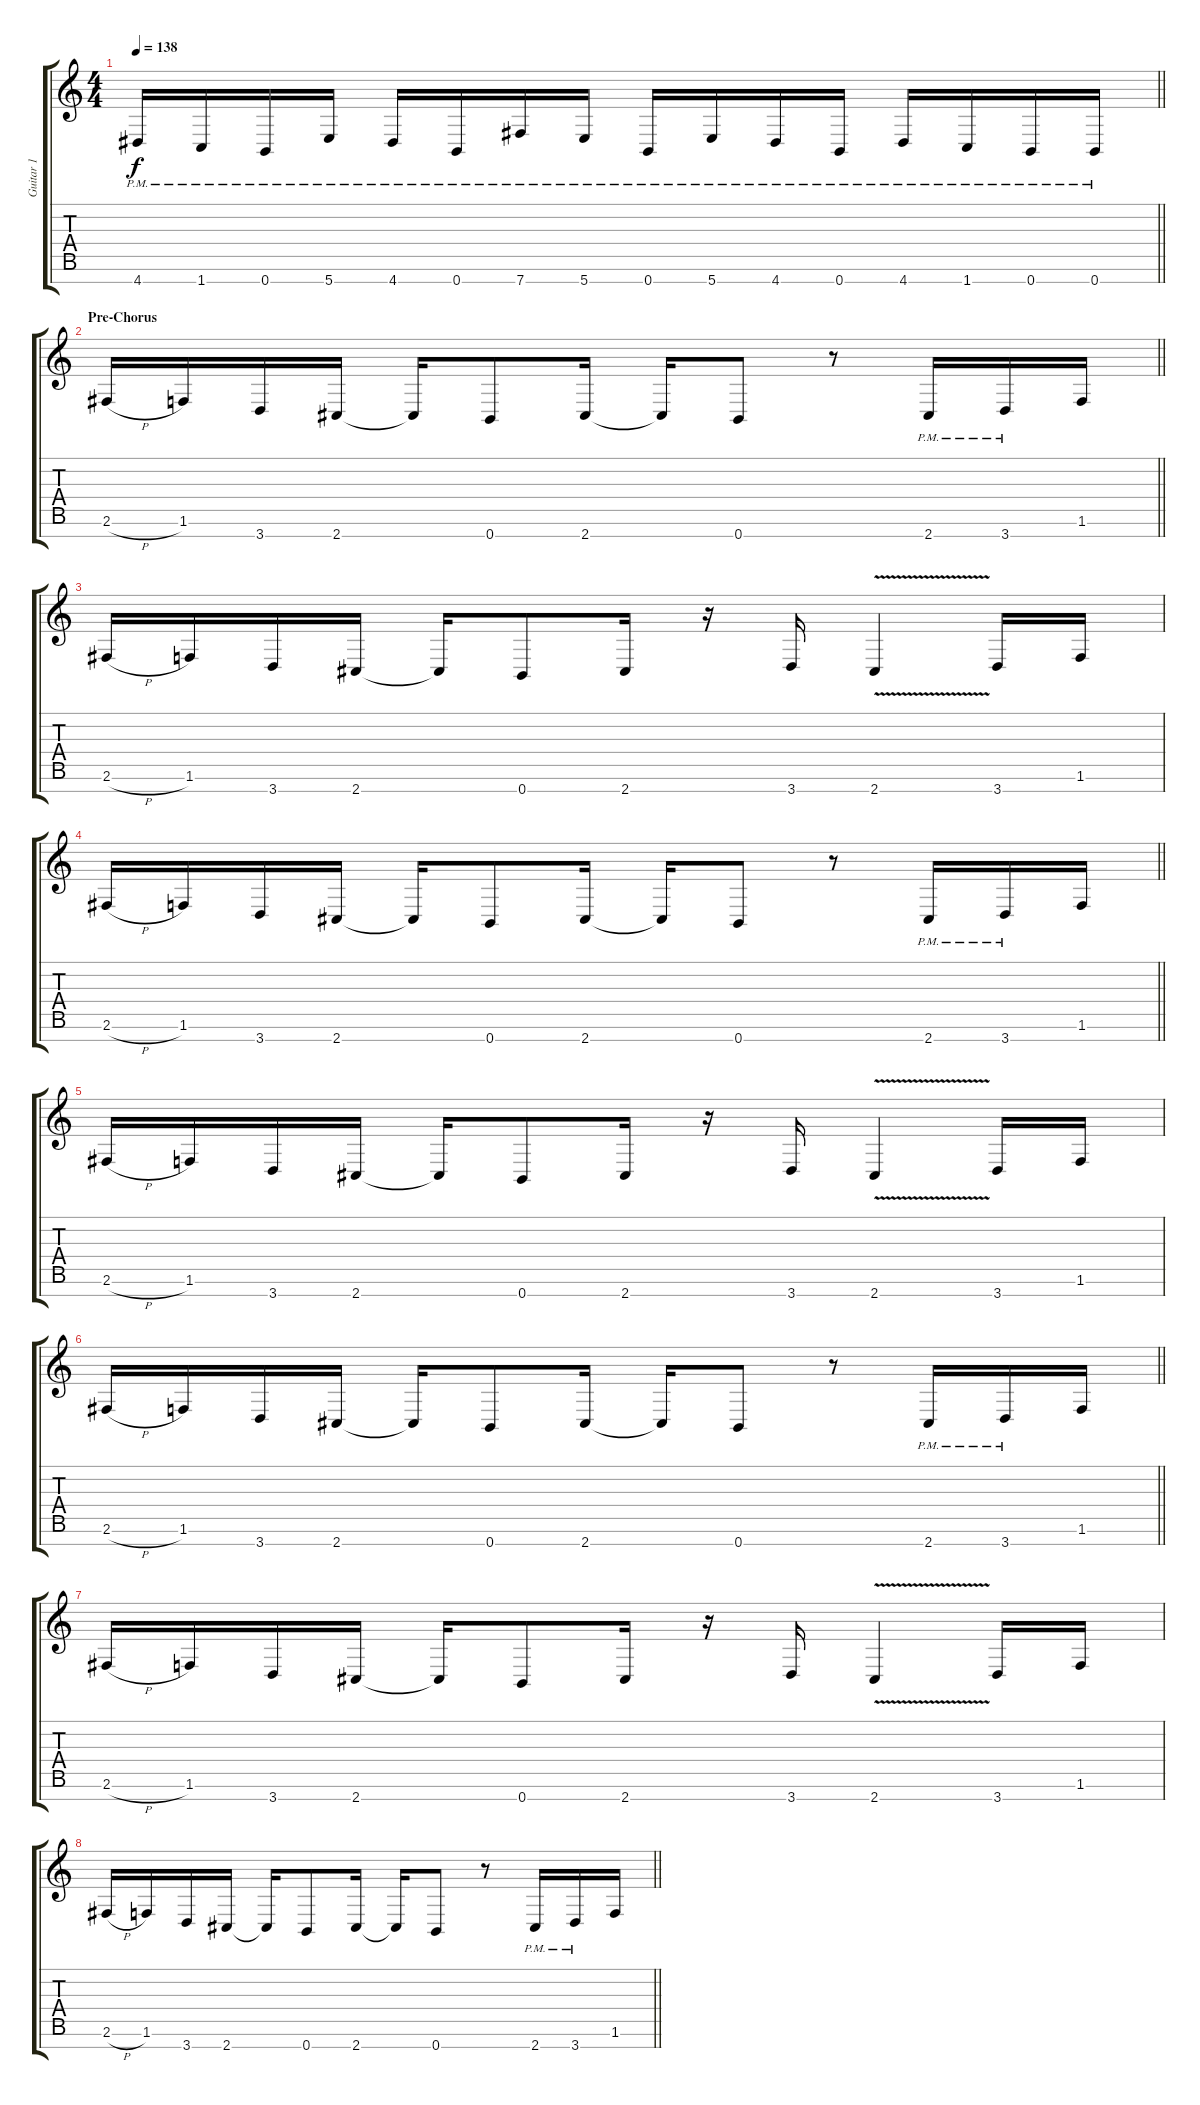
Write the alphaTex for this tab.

\track ("Guitar 1" "Guitar 1") {instrument distortionguitar}
\staff {score tabs}
\tuning (E4 B3 G3 D3 A2 E2 B1) {hide}
\ts (4 4)
\tempo 138
\clef g2
\barLineRight lightlight
\ks c
4.7{pm}.16{dy f} 1.7{pm}.16 0.7{pm}.16 5.7{pm}.16 4.7{pm}.16 0.7{pm}.16 7.7{pm}.16 5.7{pm}.16 0.7{pm}.16 5.7{pm}.16 4.7{pm}.16 0.7{pm}.16 4.7{pm}.16 1.7{pm}.16 0.7{pm}.16 0.7{pm}.16 |
\section ("" "Pre-Chorus")
\barLineRight lightlight
2.6{h}.16 1.6.16 3.7.16 2.7.16 2.7{t}.16 0.7.8 2.7.16 2.7{t}.16 0.7.8 r.8 2.7{pm}.16 3.7{pm}.16 1.6.16 |
2.6{h}.16 1.6.16 3.7.16 2.7.16 2.7{t}.16 0.7.8 2.7.16 r.16 3.7.16 2.7{v}.4 3.7.16 1.6.16 |
\barLineRight lightlight
2.6{h}.16 1.6.16 3.7.16 2.7.16 2.7{t}.16 0.7.8 2.7.16 2.7{t}.16 0.7.8 r.8 2.7{pm}.16 3.7{pm}.16 1.6.16 |
2.6{h}.16 1.6.16 3.7.16 2.7.16 2.7{t}.16 0.7.8 2.7.16 r.16 3.7.16 2.7{v}.4 3.7.16 1.6.16 |
\barLineRight lightlight
2.6{h}.16 1.6.16 3.7.16 2.7.16 2.7{t}.16 0.7.8 2.7.16 2.7{t}.16 0.7.8 r.8 2.7{pm}.16 3.7{pm}.16 1.6.16 |
2.6{h}.16 1.6.16 3.7.16 2.7.16 2.7{t}.16 0.7.8 2.7.16 r.16 3.7.16 2.7{v}.4 3.7.16 1.6.16 |
\barLineRight lightlight
2.6{h}.16 1.6.16 3.7.16 2.7.16 2.7{t}.16 0.7.8 2.7.16 2.7{t}.16 0.7.8 r.8 2.7{pm}.16 3.7{pm}.16 1.6.16
